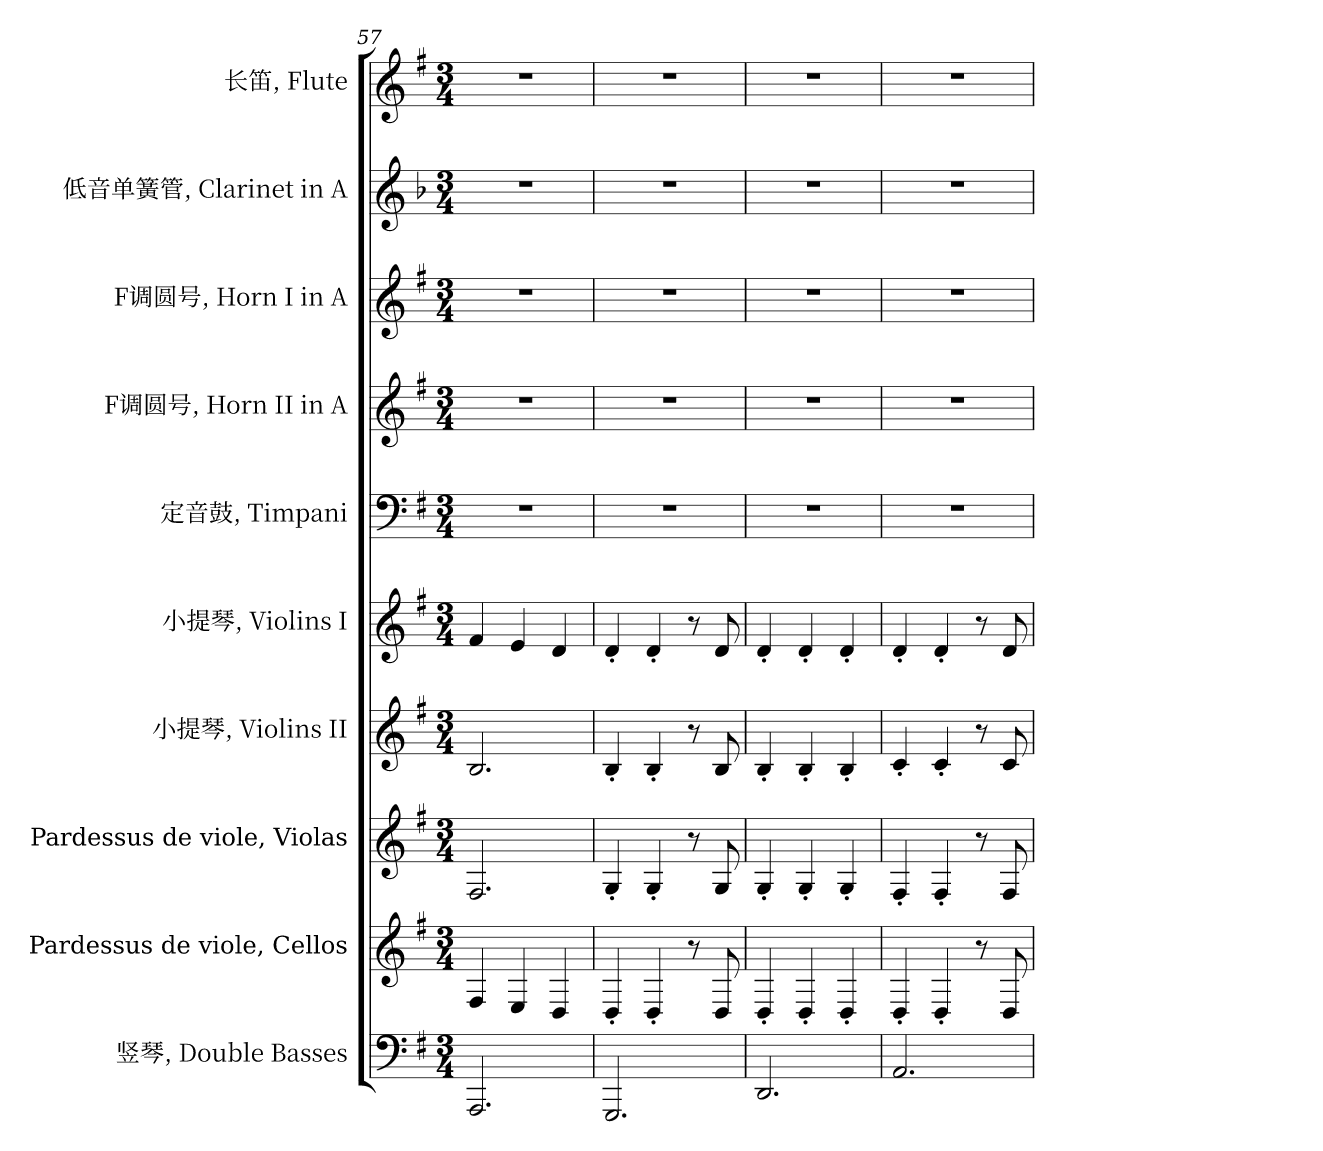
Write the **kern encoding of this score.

**kern	**kern	**kern	**kern	**kern	**kern	**kern	**kern	**kern	**kern
*part10	*part9	*part8	*part7	*part6	*part5	*part4	*part3	*part2	*part1
*staff10	*staff9	*staff8	*staff7	*staff6	*staff5	*staff4	*staff3	*staff2	*staff1
*I"竖琴, Double Basses	*I"Pardessus de viole, Cellos	*I"Pardessus de viole, Violas	*I"小提琴, Violins II	*I"小提琴, Violins I	*I"定音鼓, Timpani	*I"F调圆号, Horn II in A	*I"F调圆号, Horn I in A	*I"低音单簧管, Clarinet in A	*I"长笛, Flute
*	*I'Pds. v.	*I'Pds. v.	*I'Vln.	*I'Vln.	*I'Timp.	*I'F Hn.	*I'F Hn.	*	*I'Fl.
*clefF4	*clefG2	*clefG2	*clefG2	*clefG2	*clefF4	*clefG2	*clefG2	*clefG2	*clefG2
*	*	*	*	*	*	*ITrd4c7	*ITrd4c7	*ITrd8c14	*
*k[f#]	*k[f#]	*k[f#]	*k[f#]	*k[f#]	*k[f#]	*k[]	*k[]	*k[b-]	*k[f#]
*M3/4	*M3/4	*M3/4	*M3/4	*M3/4	*M3/4	*M3/4	*M3/4	*M3/4	*M3/4
*MM80	*MM80	*MM80	*MM80	*MM80	*MM80	*MM80	*MM80	*MM80	*MM80
=57	=57	=57	=57	=57	=57	=57	=57	=57	=57
2.AAA/	4F#/	2.F#/	2.B/	4f#/	2.r	2.r	2.r	2.r	2.r
.	4E/	.	.	4e/	.	.	.	.	.
.	4D/	.	.	4d/	.	.	.	.	.
!!LO:PB:g=z
=58	=58	=58	=58	=58	=58	=58	=58	=58	=58
*	*	*	*	*	*	*	*	*	*MM105
2.GGG/	4D'/	4G'/	4B'/	4d'/	2.r	2.r	2.r	2.r	2.r
.	4D'/	4G'/	4B'/	4d'/	.	.	.	.	.
.	8r	8r	8r	8r	.	.	.	.	.
.	8D/	8G/	8B/	8d/	.	.	.	.	.
=59	=59	=59	=59	=59	=59	=59	=59	=59	=59
*	*	*	*	*	*	*	*	*	*MM110
2.DD/	4D'/	4G'/	4B'/	4d'/	2.r	2.r	2.r	2.r	2.r
.	4D'/	4G'/	4B'/	4d'/	.	.	.	.	.
.	4D'/	4G'/	4B'/	4d'/	.	.	.	.	.
=60	=60	=60	=60	=60	=60	=60	=60	=60	=60
*	*	*	*	*	*	*	*	*	*MM110
2.AA/	4D'/	4F#'/	4c'/	4d'/	2.r	2.r	2.r	2.r	2.r
.	4D'/	4F#'/	4c'/	4d'/	.	.	.	.	.
.	8r	8r	8r	8r	.	.	.	.	.
.	8D/	8F#/	8c/	8d/	.	.	.	.	.
=	=	=	=	=	=	=	=	=	=
*-	*-	*-	*-	*-	*-	*-	*-	*-	*-
